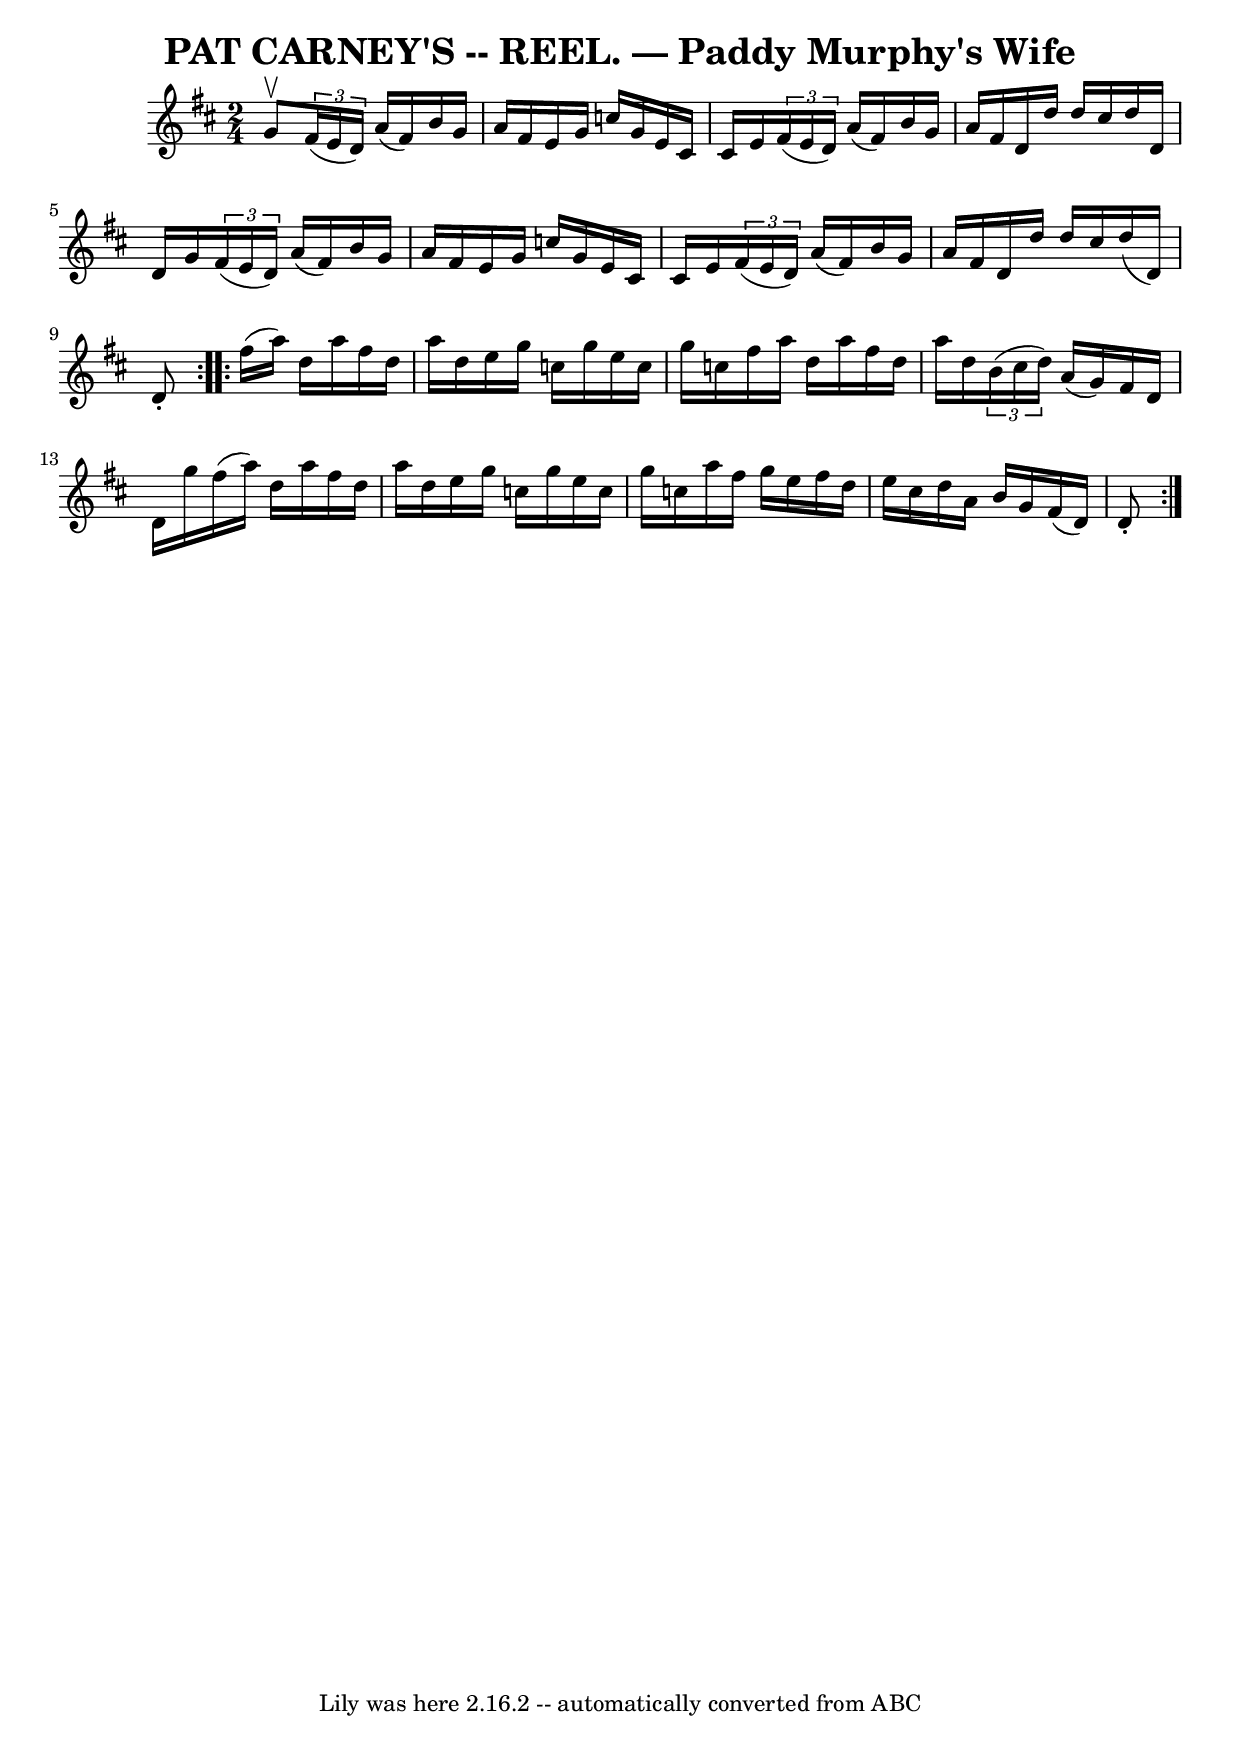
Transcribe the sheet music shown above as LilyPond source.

\version "2.7.40"
\include "Mammoth.ily"
\header {
	crossRefNumber = "13"
	footnotes = ""
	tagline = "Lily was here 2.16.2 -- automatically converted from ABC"
	title = "PAT CARNEY'S -- REEL. — Paddy Murphy's Wife"
}
voicedefault =  {


\repeat volta 2 {
\time 2/4 
\key d \major g'8^\upbow |
   \times 2/3 { fis'16 (e'16 
 d'16) } a'16 (fis'16) b'16 g'16 a'16 fis'16  |
  
 e'16 g'16 c''16 g'16 e'16 cis'16 cis'16 e'16  |
   
\times 2/3 { fis'16 (e'16 d'16) } a'16 (fis'16) b'16    
g'16 a'16 fis'16  |
 d'16 d''16 d''16 cis''16 d''16   
 d'16 d'16 g'16  |
     \times 2/3 { fis'16 (e'16 d'16) 
} a'16 (fis'16) b'16 g'16 a'16 fis'16  |
 e'16    
g'16 c''16 g'16 e'16 cis'16 cis'16 e'16  |
   
\times 2/3 { fis'16 (e'16 d'16) } a'16 (fis'16) b'16    
g'16 a'16 fis'16  |
 d'16 d''16 d''16 cis''16 d''16 (
 d'16) d'8 -. }     \repeat volta 2 { fis''16 (a''16) d''16    
a''16 fis''16 d''16 a''16 d''16  |
 e''16 g''16 c''16 
 g''16 e''16 c''16 g''16 c''16  |
 fis''16 a''16    
d''16 a''16 fis''16 d''16 a''16 d''16  |
   \times 2/3 {   
b'16 (cis''16 d''16) } a'16 (g'16) fis'16 d'16 d'16    
g''16  |
 fis''16 (a''16) d''16 a''16 fis''16 d''16  
 a''16 d''16  |
 e''16 g''16 c''16 g''16 e''16 c''16 
 g''16 c''16  |
 a''16 fis''16 g''16 e''16 fis''16    
d''16 e''16 cis''16  |
 d''16 a'16 b'16 g'16 fis'16 (
 d'16) d'8 -. }   
}

\score{
    <<

	\context Staff="default"
	{
	    \voicedefault 
	}

    >>
	\layout {
	}
	\midi {}
}
